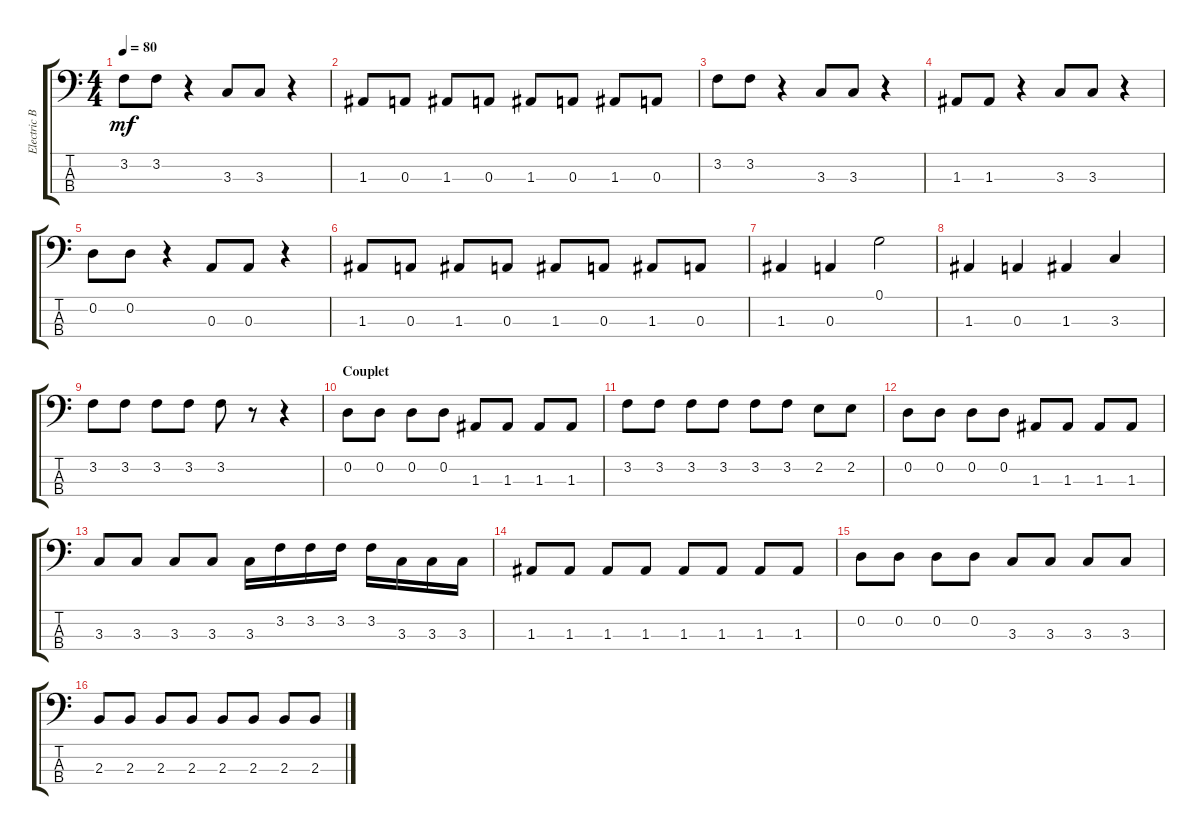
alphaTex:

\track ("Electric Bass" "Electric B") {instrument electricbassfinger}
\staff {score tabs}
\tuning (G2 D2 A1 E1) {hide}
\ts (4 4)
\tempo 80
\clef f4
\ks c
3.2.8{dy mf} 3.2.8 r.4 3.3.8 3.3.8 r.4 |
1.3.8 0.3.8 1.3.8 0.3.8 1.3.8 0.3.8 1.3.8 0.3.8 |
3.2.8 3.2.8 r.4 3.3.8 3.3.8 r.4 |
1.3.8 1.3.8 r.4 3.3.8 3.3.8 r.4 |
0.2.8 0.2.8 r.4 0.3.8 0.3.8 r.4 |
1.3.8 0.3.8 1.3.8 0.3.8 1.3.8 0.3.8 1.3.8 0.3.8 |
1.3.4 0.3.4 0.1.2 |
1.3.4 0.3.4 1.3.4 3.3.4 |
3.2.8 3.2.8 3.2.8 3.2.8 3.2.8 r.8 r.4 |
\section ("" "Couplet")
0.2.8 0.2.8 0.2.8 0.2.8 1.3.8 1.3.8 1.3.8 1.3.8 |
3.2.8 3.2.8 3.2.8 3.2.8 3.2.8 3.2.8 2.2.8 2.2.8 |
0.2.8 0.2.8 0.2.8 0.2.8 1.3.8 1.3.8 1.3.8 1.3.8 |
3.3.8 3.3.8 3.3.8 3.3.8 3.3.16 3.2.16 3.2.16 3.2.16 3.2.16 3.3.16 3.3.16 3.3.16 |
1.3.8 1.3.8 1.3.8 1.3.8 1.3.8 1.3.8 1.3.8 1.3.8 |
0.2.8 0.2.8 0.2.8 0.2.8 3.3.8 3.3.8 3.3.8 3.3.8 |
2.3.8 2.3.8 2.3.8 2.3.8 2.3.8 2.3.8 2.3.8 2.3.8
